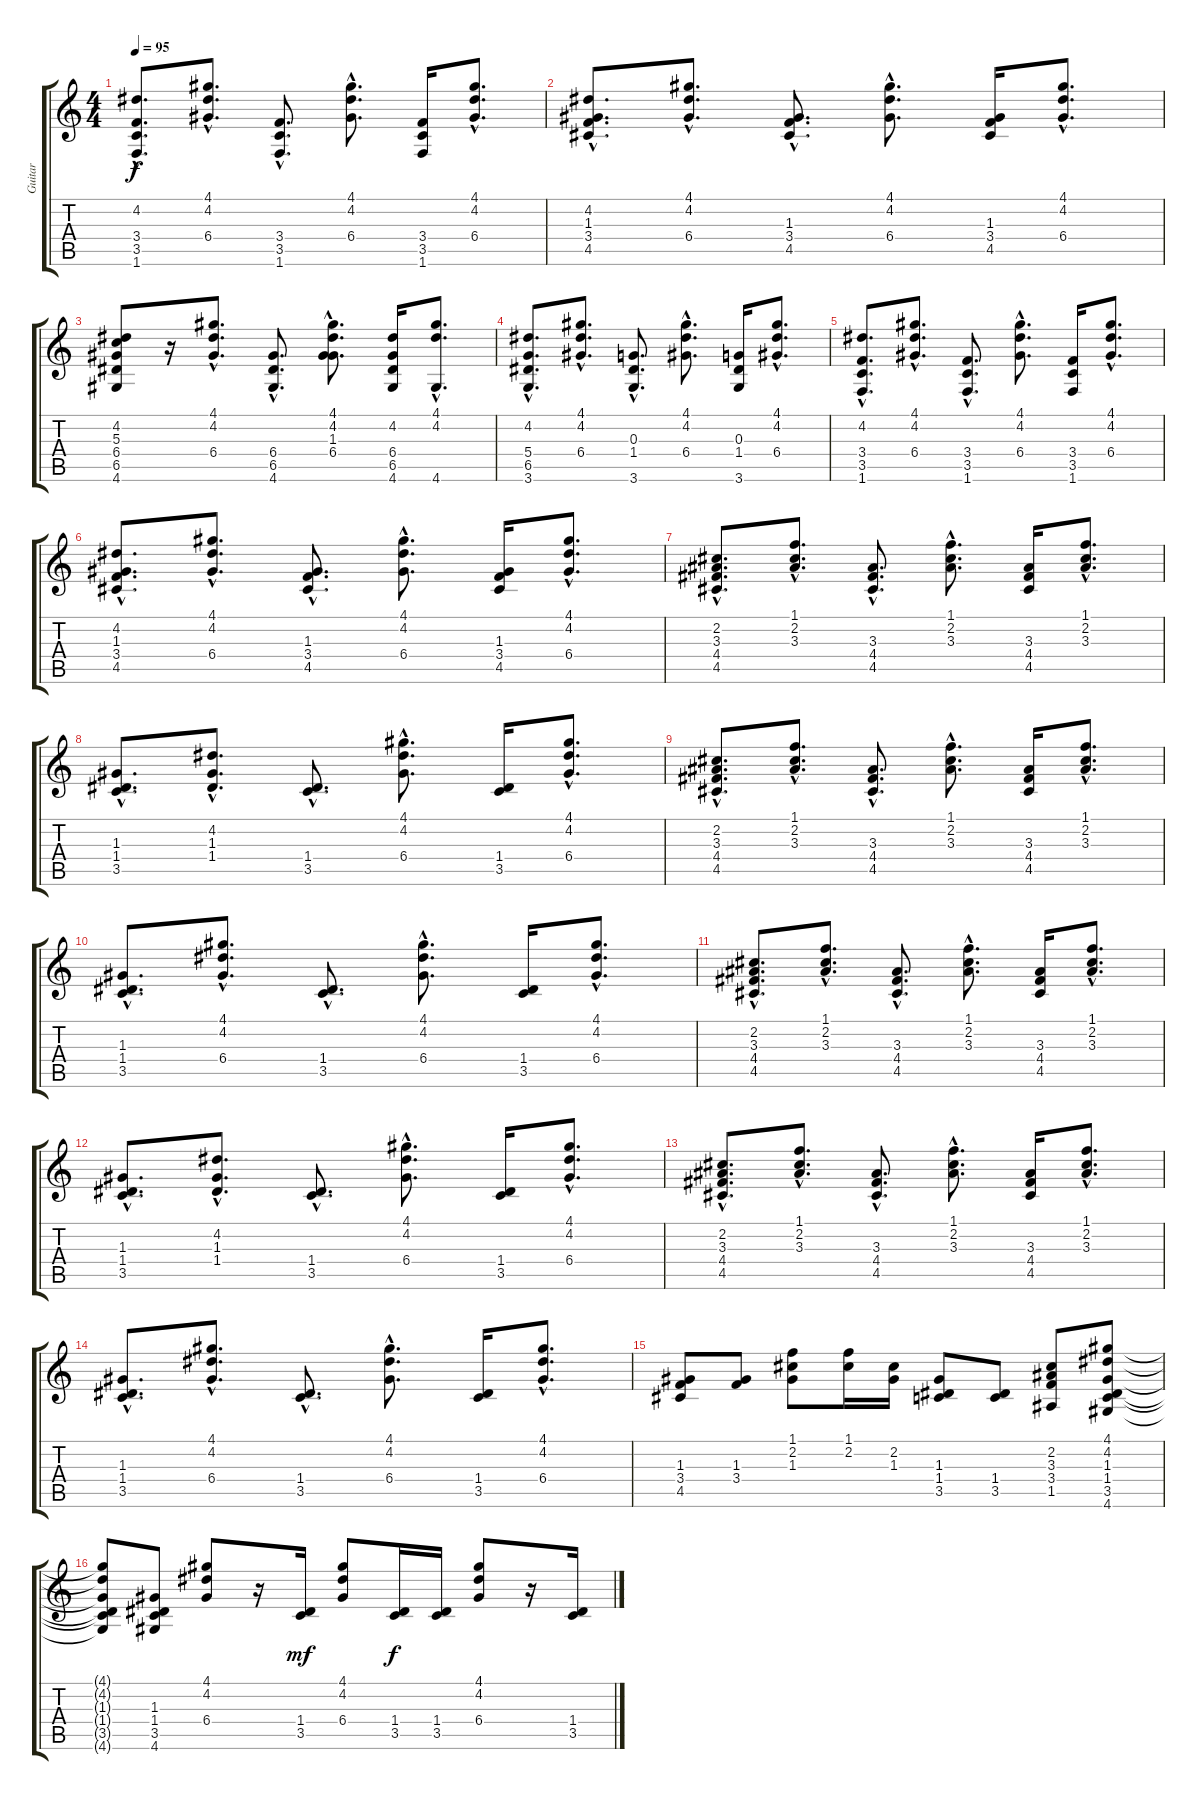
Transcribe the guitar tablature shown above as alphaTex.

\track ("Guitar" "Guitar") {instrument acousticguitarsteel}
\staff {score tabs}
\tuning (E4 B3 G3 D3 A2 E2) {hide}
\ts (4 4)
\tempo 95
\clef g2
\ks c
(4.2{hac} 3.4{hac} 3.5{hac} 1.6{hac}).8{d dy f} (4.1{hac} 4.2{hac} 6.4{hac}).8{d} (3.4{hac} 3.5{hac} 1.6{hac}).8{d} (4.1{hac} 4.2{hac} 6.4{hac}).8{d} (3.4 3.5 1.6).16 (4.1{hac} 4.2{hac} 6.4{hac}).8{d} |
(4.2{hac} 1.3{hac} 3.4{hac} 4.5{hac}).8{d} (4.1{hac} 4.2{hac} 6.4{hac}).8{d} (1.3{hac} 3.4{hac} 4.5{hac}).8{d} (4.1{hac} 4.2{hac} 6.4{hac}).8{d} (1.3 3.4 4.5).16 (4.1{hac} 4.2{hac} 6.4{hac}).8{d} |
(4.2 5.3 6.4 6.5 4.6).8{balance 8} r.16 (4.1{hac} 4.2{hac} 6.4{hac}).8{d} (6.4{hac} 6.5{hac} 4.6{hac}).8{d} (4.1{hac} 4.2{hac} 1.3{hac} 6.4{hac}).8{d} (4.2 6.4 6.5 4.6).16 (4.1{hac} 4.2{hac} 4.6{hac}).8{d} |
(4.2{hac} 5.4{hac} 6.5{hac} 3.6{hac}).8{d} (4.1{hac} 4.2{hac} 6.4{hac}).8{d} (0.3{hac} 1.4{hac} 3.6{hac}).8{d} (4.1{hac} 4.2{hac} 6.4{hac}).8{d} (0.3 1.4 3.6).16 (4.1{hac} 4.2{hac} 6.4{hac}).8{d} |
(4.2{hac} 3.4{hac} 3.5{hac} 1.6{hac}).8{d} (4.1{hac} 4.2{hac} 6.4{hac}).8{d} (3.4{hac} 3.5{hac} 1.6{hac}).8{d} (4.1{hac} 4.2{hac} 6.4{hac}).8{d} (3.4 3.5 1.6).16 (4.1{hac} 4.2{hac} 6.4{hac}).8{d} |
(4.2{hac} 1.3{hac} 3.4{hac} 4.5{hac}).8{d} (4.1{hac} 4.2{hac} 6.4{hac}).8{d} (1.3{hac} 3.4{hac} 4.5{hac}).8{d} (4.1{hac} 4.2{hac} 6.4{hac}).8{d} (1.3 3.4 4.5).16 (4.1{hac} 4.2{hac} 6.4{hac}).8{d} |
(2.2{hac} 3.3{hac} 4.4{hac} 4.5{hac}).8{d} (1.1{hac} 2.2{hac} 3.3{hac}).8{d} (3.3{hac} 4.4{hac} 4.5{hac}).8{d} (1.1{hac} 2.2{hac} 3.3{hac}).8{d} (3.3 4.4 4.5).16 (1.1{hac} 2.2{hac} 3.3{hac}).8{d} |
(1.3{hac} 1.4{hac} 3.5{hac}).8{d} (4.2{hac} 1.3{hac} 1.4{hac}).8{d} (1.4{hac} 3.5{hac}).8{d} (4.1{hac} 4.2{hac} 6.4{hac}).8{d} (1.4 3.5).16 (4.1{hac} 4.2{hac} 6.4{hac}).8{d} |
(2.2{hac} 3.3{hac} 4.4{hac} 4.5{hac}).8{d} (1.1{hac} 2.2{hac} 3.3{hac}).8{d} (3.3{hac} 4.4{hac} 4.5{hac}).8{d} (1.1{hac} 2.2{hac} 3.3{hac}).8{d} (3.3 4.4 4.5).16 (1.1{hac} 2.2{hac} 3.3{hac}).8{d} |
(1.3{hac} 1.4{hac} 3.5{hac}).8{d} (4.1{hac} 4.2{hac} 6.4{hac}).8{d} (1.4{hac} 3.5{hac}).8{d} (4.1{hac} 4.2{hac} 6.4{hac}).8{d} (1.4 3.5).16 (4.1{hac} 4.2{hac} 6.4{hac}).8{d} |
(2.2{hac} 3.3{hac} 4.4{hac} 4.5{hac}).8{d} (1.1{hac} 2.2{hac} 3.3{hac}).8{d} (3.3{hac} 4.4{hac} 4.5{hac}).8{d} (1.1{hac} 2.2{hac} 3.3{hac}).8{d} (3.3 4.4 4.5).16 (1.1{hac} 2.2{hac} 3.3{hac}).8{d} |
(1.3{hac} 1.4{hac} 3.5{hac}).8{d} (4.2{hac} 1.3{hac} 1.4{hac}).8{d} (1.4{hac} 3.5{hac}).8{d} (4.1{hac} 4.2{hac} 6.4{hac}).8{d} (1.4 3.5).16 (4.1{hac} 4.2{hac} 6.4{hac}).8{d} |
(2.2{hac} 3.3{hac} 4.4{hac} 4.5{hac}).8{d} (1.1{hac} 2.2{hac} 3.3{hac}).8{d} (3.3{hac} 4.4{hac} 4.5{hac}).8{d} (1.1{hac} 2.2{hac} 3.3{hac}).8{d} (3.3 4.4 4.5).16 (1.1{hac} 2.2{hac} 3.3{hac}).8{d} |
(1.3{hac} 1.4{hac} 3.5{hac}).8{d} (4.1{hac} 4.2{hac} 6.4{hac}).8{d} (1.4{hac} 3.5{hac}).8{d} (4.1{hac} 4.2{hac} 6.4{hac}).8{d} (1.4 3.5).16 (4.1{hac} 4.2{hac} 6.4{hac}).8{d} |
(1.3 3.4 4.5).8 (1.3 3.4).8 (1.1 2.2 1.3).8 (1.1 2.2).16 (2.2 1.3).16 (1.3 1.4 3.5).8 (1.4 3.5).8 (2.2 3.3 3.4 1.5).8 (4.1 4.2 1.3 1.4 3.5 4.6).8 |
(4.1{t} 4.2{t} 1.3{t} 1.4{t} 3.5{t} 4.6{t}).8 (1.3 1.4 3.5 4.6).8 (4.1 4.2 6.4).8 r.16 (1.4 3.5).16{dy mf} (4.1 4.2 6.4).8 (1.4 3.5).16{dy f} (1.4 3.5).16 (4.1 4.2 6.4).8 r.16 (1.4 3.5).16
